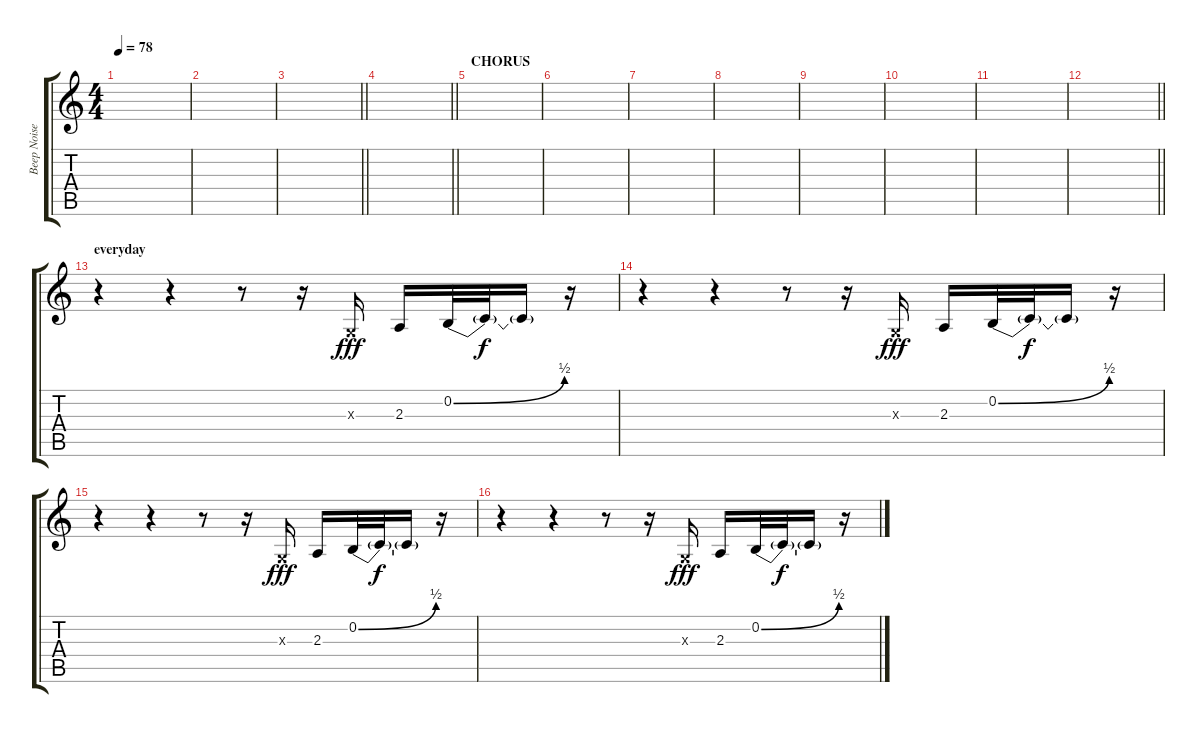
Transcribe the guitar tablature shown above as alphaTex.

\track ("Beep Noises" "Beep Noise") {instrument electricpiano1}
\staff {score tabs}
\tuning (Bb4 B3 G3 D3 A2 E2) {hide}
\ts (4 4)
\tempo 78
\clef g2
\ks c
|
|
\barLineRight lightlight
|
\barLineRight lightlight
|
\section ("" "CHORUS")
|
|
|
|
|
|
|
\barLineRight lightlight
|
\section ("" "everyday")
r.4{volume 12 balance 13 instrument overdrivenguitar} r.4 r.8 r.16 0.3{x}.16{dy fff} 2.3.16 0.2{be (bend 0 0 60 2)}.32 0.2{t}.32{dy f} 0.2{t}.16 r.16 |
r.4 r.4 r.8 r.16 0.3{x}.16{dy fff} 2.3.16 0.2{be (bend 0 0 60 2)}.32 0.2{t}.32{dy f} 0.2{t}.16 r.16 |
r.4 r.4 r.8 r.16 0.3{x}.16{dy fff} 2.3.16 0.2{be (bend 0 0 60 2)}.32 0.2{t}.32{dy f} 0.2{t}.16 r.16 |
r.4 r.4 r.8 r.16 0.3{x}.16{dy fff} 2.3.16 0.2{be (bend 0 0 60 2)}.32 0.2{t}.32{dy f} 0.2{t}.16 r.16
